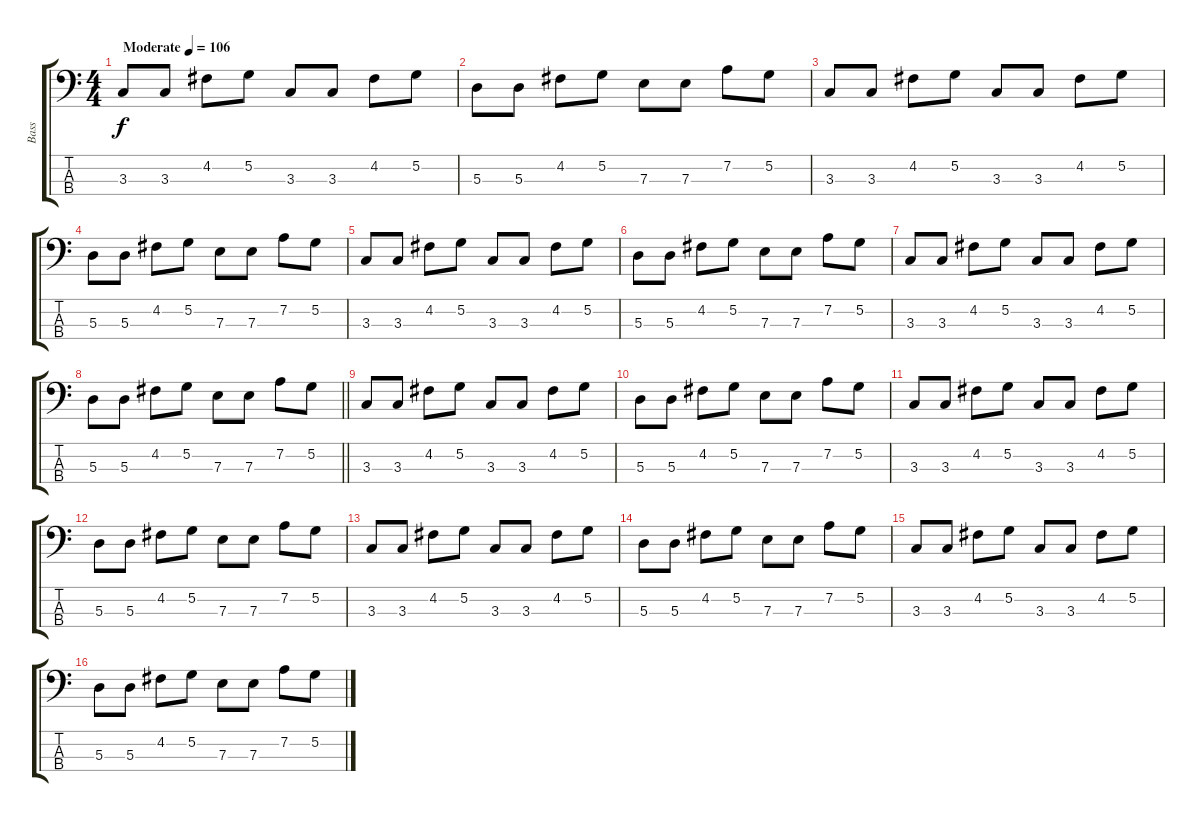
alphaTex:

\track ("Bass" "Bass") {instrument electricbassfinger}
\staff {score tabs}
\tuning (G2 D2 A1 E1) {hide}
\ts (4 4)
\tempo (106 "Moderate")
\clef f4
\ks c
3.3.8{dy f instrument electricbassfinger} 3.3.8 4.2.8 5.2.8 3.3.8 3.3.8 4.2.8 5.2.8 |
5.3.8 5.3.8 4.2.8 5.2.8 7.3.8 7.3.8 7.2.8 5.2.8 |
3.3.8 3.3.8 4.2.8 5.2.8 3.3.8 3.3.8 4.2.8 5.2.8 |
5.3.8 5.3.8 4.2.8 5.2.8 7.3.8 7.3.8 7.2.8 5.2.8 |
3.3.8 3.3.8 4.2.8 5.2.8 3.3.8 3.3.8 4.2.8 5.2.8 |
5.3.8 5.3.8 4.2.8 5.2.8 7.3.8 7.3.8 7.2.8 5.2.8 |
3.3.8 3.3.8 4.2.8 5.2.8 3.3.8 3.3.8 4.2.8 5.2.8 |
\barLineRight lightlight
5.3.8 5.3.8 4.2.8 5.2.8 7.3.8 7.3.8 7.2.8 5.2.8 |
3.3.8 3.3.8 4.2.8 5.2.8 3.3.8 3.3.8 4.2.8 5.2.8 |
5.3.8 5.3.8 4.2.8 5.2.8 7.3.8 7.3.8 7.2.8 5.2.8 |
3.3.8 3.3.8 4.2.8 5.2.8 3.3.8 3.3.8 4.2.8 5.2.8 |
5.3.8 5.3.8 4.2.8 5.2.8 7.3.8 7.3.8 7.2.8 5.2.8 |
3.3.8 3.3.8 4.2.8 5.2.8 3.3.8 3.3.8 4.2.8 5.2.8 |
5.3.8 5.3.8 4.2.8 5.2.8 7.3.8 7.3.8 7.2.8 5.2.8 |
3.3.8 3.3.8 4.2.8 5.2.8 3.3.8 3.3.8 4.2.8 5.2.8 |
5.3.8 5.3.8 4.2.8 5.2.8 7.3.8 7.3.8 7.2.8 5.2.8
